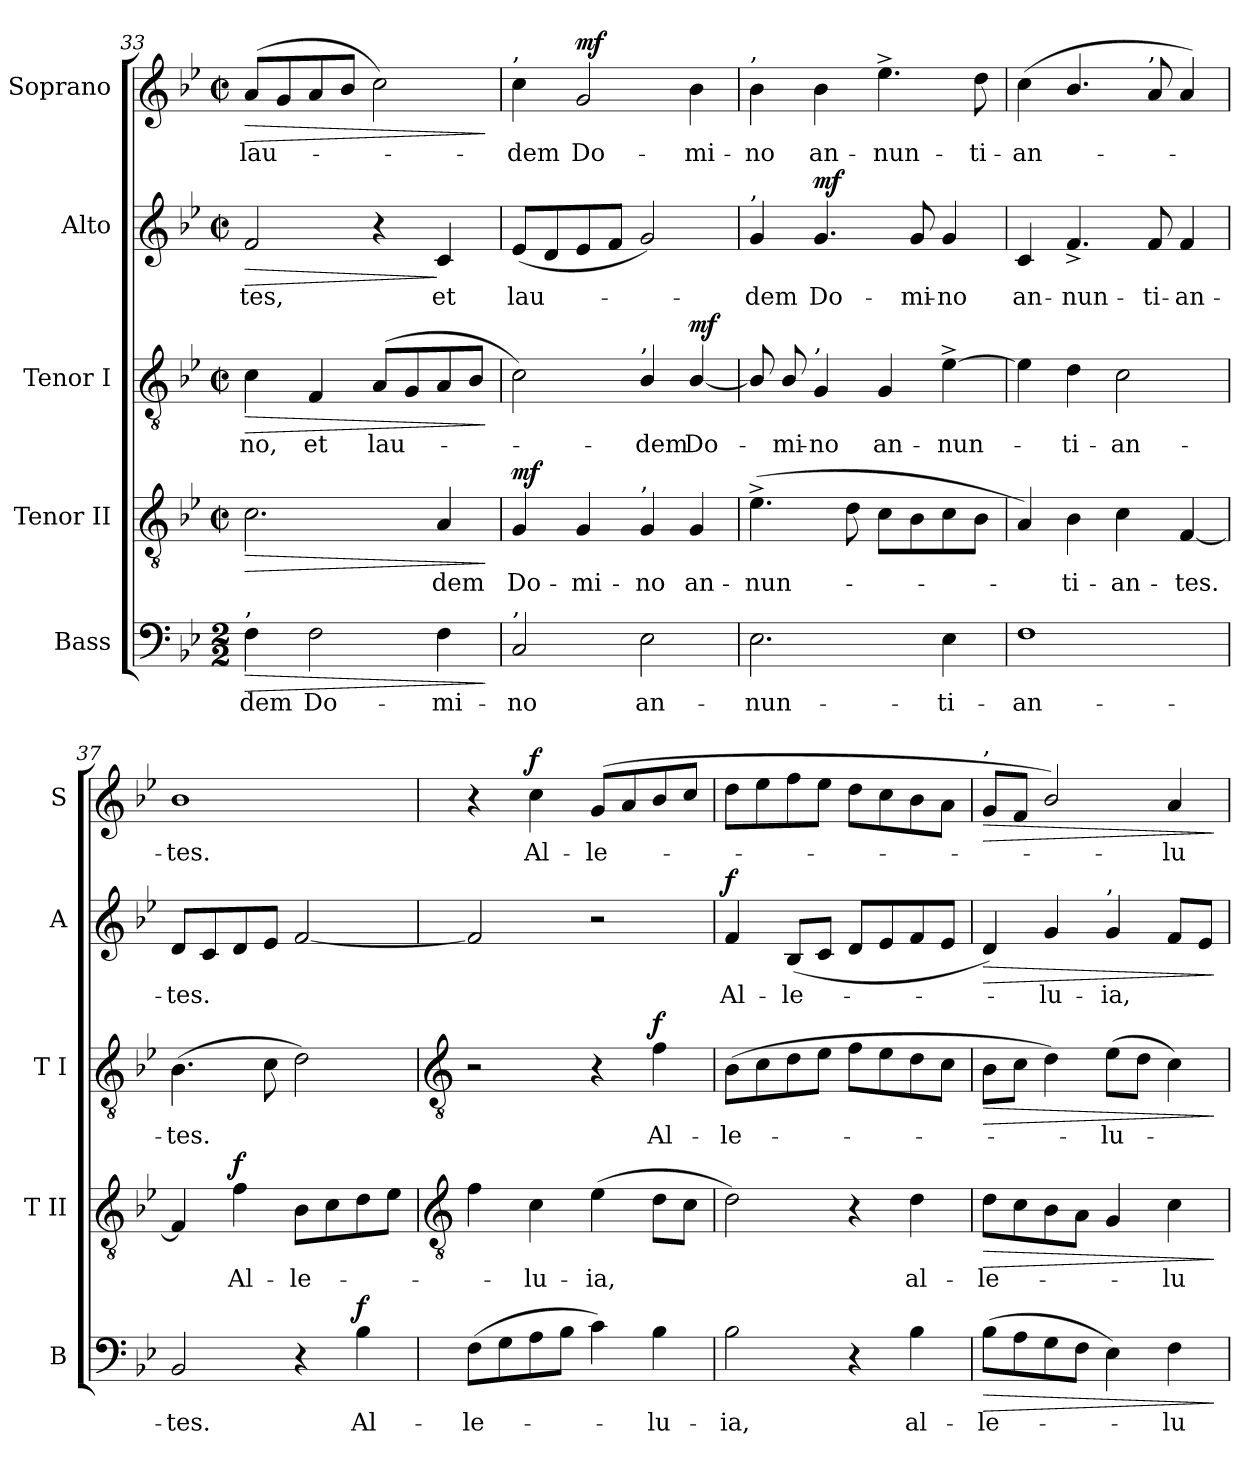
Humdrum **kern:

**kern	**text	**dynam	**kern	**text	**dynam	**kern	**text	**dynam	**kern	**text	**dynam	**kern	**text	**dynam
*part5	*part5	*part5	*part4	*part4	*part4	*part3	*part3	*part3	*part2	*part2	*part2	*part1	*part1	*part1
*staff5	*staff5	*staff5	*staff4	*staff4	*staff4	*staff3	*staff3	*staff3	*staff2	*staff2	*staff2	*staff1	*staff1	*staff1
*I"Bass	*	*	*I"Tenor II	*	*	*I"Tenor I	*	*	*I"Alto	*	*	*I"Soprano	*	*
*I'B	*	*	*I'T II	*	*	*I'T I	*	*	*I'A	*	*	*I'S	*	*
!!LO:LB:g=z
*clefF4	*	*	*clefGv2	*	*	*clefGv2	*	*	*clefG2	*	*	*clefG2	*	*
*k[b-e-]	*	*	*k[b-e-]	*	*	*k[b-e-]	*	*	*k[b-e-]	*	*	*k[b-e-]	*	*
*B-:	*	*	*B-:	*	*	*B-:	*	*	*B-:	*	*	*B-:	*	*
*M2/2	*	*	*M2/2	*	*	*M2/2	*	*	*M2/2	*	*	*M2/2	*	*
*	*	*	*met(c|)	*	*	*met(c|)	*	*	*met(c|)	*	*	*met(c|)	*	*
=33	=33	=33	=33	=33	=33	=33	=33	=33	=33	=33	=33	=33	=33	=33
!LO:TX:a:t=,	!	!	!	!	!	!	!	!	!	!	!	!	!	!
!	!LO:LY:b	!LO:HP:b	!	!	!LO:HP:b	!	!LO:LY:b	!LO:HP:b	!	!LO:LY:b	!LO:HP:b	!	!LO:LY:b	!LO:HP:b
4F	dem	>	2.c	.	>	4c	-no,	>	2f	-tes,	>	(<8aL	lau-	>
.	.	.	.	.	.	.	.	.	.	.	.	8g	.	.
!	!LO:LY:b	!	!	!	!	!	!LO:LY:b	!	!	!	!	!	!	!
2F	Do-	.	.	.	.	4F	et	.	.	.	.	8a	.	.
.	.	.	.	.	.	.	.	.	.	.	.	8b-J	.	.
!	!	!	!	!	!	!	!LO:LY:b	!	!	!	!	!	!	!
.	.	.	.	.	.	(<8AL	lau-	.	4r	.	.	2cc)	.	.
.	.	.	.	.	.	8G	.	.	.	.	.	.	.	.
!	!LO:LY:b	!	!	!LO:LY:b	!	!	!	!	!	!LO:LY:b	!	!	!	!
4F	-mi-	.	4A	dem	.	8A	.	.	4c	et	]	.	.	.
.	.	.	.	.	.	8B-J	.	.	.	.	.	.	.	.
.	.	]	.	.	]	.	.	]	.	.	.	.	.	]
=34	=34	=34	=34	=34	=34	=34	=34	=34	=34	=34	=34	=34	=34	=34
!	!	!	!	!	!	!	!	!	!	!	!	!LO:TX:a:t=,	!	!
!LO:TX:a:t=,	!	!	!	!	!	!	!	!	!	!	!	!	!	!
!	!LO:LY:b	!	!	!LO:LY:b	!LO:DY:b	!	!	!	!	!LO:LY:b	!	!	!LO:LY:b	!
2C	-no	.	4G	Do-	mf	2c)	.	.	(<8e-L	lau-	.	4cc	dem	.
.	.	.	.	.	.	.	.	.	8d	.	.	.	.	.
!	!	!	!	!LO:LY:b	!	!	!	!	!	!	!	!	!LO:LY:b	!LO:DY:b
.	.	.	4G	-mi-	.	.	.	.	8e-	.	.	2g	Do-	mf
.	.	.	.	.	.	.	.	.	8fJ	.	.	.	.	.
!	!	!	!	!	!	!LO:TX:a:t=,	!	!	!	!	!	!	!	!
!	!	!	!LO:TX:a:t=,	!	!	!	!	!	!	!	!	!	!	!
!	!LO:LY:b	!	!	!LO:LY:b	!	!	!LO:LY:b	!	!	!	!	!	!	!
2E-	an-	.	4G	-no	.	4B-/	dem	.	2g)	.	.	.	.	.
!	!	!	!	!LO:LY:b	!	!	!LO:LY:b	!LO:DY:b	!	!	!	!	!LO:LY:b	!
.	.	.	4G	an-	.	[4B-/	Do-	mf	.	.	.	4b-	-mi-	.
=35	=35	=35	=35	=35	=35	=35	=35	=35	=35	=35	=35	=35	=35	=35
!	!	!	!	!	!	!	!	!	!	!	!	!LO:TX:a:t=,	!	!
!	!	!	!	!	!	!	!	!	!LO:TX:a:t=,	!	!	!	!	!
!	!LO:LY:b	!	!	!LO:LY:b	!	!	!	!	!	!LO:LY:b	!	!	!LO:LY:b	!
2.E-	-nun-	.	(>4.e-^	-nun-	.	8B-/]	.	.	4g	dem	.	4b-	-no	.
!	!	!	!	!	!	!	!LO:LY:b	!	!	!	!	!	!	!
.	.	.	.	.	.	8B-/	mi-	.	.	.	.	.	.	.
!	!	!	!	!	!	!LO:TX:a:t=,	!	!	!	!	!	!	!	!
!	!	!	!	!	!	!	!LO:LY:b	!	!	!LO:LY:b	!LO:DY:b	!	!LO:LY:b	!
.	.	.	.	.	.	4G	-no	.	4.g	Do-	mf	4b-	an-	.
.	.	.	8d	.	.	.	.	.	.	.	.	.	.	.
!	!	!	!	!	!	!	!LO:LY:b	!	!	!	!	!	!LO:LY:b	!
.	.	.	8cL	.	.	4G	an-	.	.	.	.	4.ee-^	-nun-	.
!	!	!	!	!	!	!	!	!	!	!LO:LY:b	!	!	!	!
.	.	.	8B-	.	.	.	.	.	8g	-mi-	.	.	.	.
!	!LO:LY:b	!	!	!	!	!	!LO:LY:b	!	!	!LO:LY:b	!	!	!	!
4E-	-ti-	.	8c	.	.	[4e-^	-nun-	.	4g	-no	.	.	.	.
!	!	!	!	!	!	!	!	!	!	!	!	!	!LO:LY:b	!
.	.	.	8B-J	.	.	.	.	.	.	.	.	8dd	-ti-	.
=36	=36	=36	=36	=36	=36	=36	=36	=36	=36	=36	=36	=36	=36	=36
!	!LO:LY:b	!	!	!	!	!	!	!	!	!LO:LY:b	!	!	!LO:LY:b	!
1F	-an-	.	4A)	.	.	4e-]	.	.	4c	an-	.	(<4cc	-an-	.
!	!	!	!	!LO:LY:b	!	!	!LO:LY:b	!	!	!LO:LY:b	!	!	!	!
.	.	.	4B-	ti-	.	4d	ti-	.	4.f^	-nun-	.	4.b-/	.	.
!	!	!	!	!LO:LY:b	!	!	!LO:LY:b	!	!	!	!	!	!	!
.	.	.	4c	-an-	.	2c	-an-	.	.	.	.	.	.	.
!	!	!	!	!	!	!	!	!	!	!	!	!LO:TX:a:t=,	!	!
!	!	!	!	!	!	!	!	!	!	!LO:LY:b	!	!	!	!
.	.	.	.	.	.	.	.	.	8f	-ti-	.	8a	.	.
!	!	!	!	!LO:LY:b	!	!	!	!	!	!LO:LY:b	!	!	!	!
.	.	.	[4F	-tes.	.	.	.	.	4f	-an-	.	4a)	.	.
=37	=37	=37	=37	=37	=37	=37	=37	=37	=37	=37	=37	=37	=37	=37
!	!LO:LY:b	!	!	!	!	!	!LO:LY:b	!	!	!LO:LY:b	!	!	!LO:LY:b	!
2BB-	-tes.	.	4F]	.	.	(>4.B-	-tes.	.	8dL	-tes.	.	1b-	tes.	.
.	.	.	.	.	.	.	.	.	8c	.	.	.	.	.
!	!	!	!	!LO:LY:b	!LO:DY:b	!	!	!	!	!	!	!	!	!
.	.	.	4f	Al-	f	.	.	.	8d	.	.	.	.	.
.	.	.	.	.	.	8c	.	.	8e-J	.	.	.	.	.
!	!	!	!	!LO:LY:b	!	!	!	!	!	!	!	!	!	!
4r	.	.	8B-L	-le-	.	2d)	.	.	[2f	.	.	.	.	.
.	.	.	8c	.	.	.	.	.	.	.	.	.	.	.
!	!LO:LY:b	!LO:DY:b	!	!	!	!	!	!	!	!	!	!	!	!
4B-	Al-	f	8d	.	.	.	.	.	.	.	.	.	.	.
.	.	.	8e-J	.	.	.	.	.	.	.	.	.	.	.
!!LO:LB:g=z
=38	=38	=38	=38	=38	=38	=38	=38	=38	=38	=38	=38	=38	=38	=38
*	*	*	*clefGv2	*	*	*clefGv2	*	*	*	*	*	*	*	*
!	!LO:LY:b	!	!	!	!	!	!	!	!	!	!	!	!	!
(>8FL	-le-	.	4f	.	.	2r	.	.	2f]	.	.	4r	.	.
8G	.	.	.	.	.	.	.	.	.	.	.	.	.	.
!	!	!	!	!LO:LY:b	!	!	!	!	!	!	!	!	!LO:LY:b	!LO:DY:b
8A	.	.	4c	lu-	.	.	.	.	.	.	.	4cc	Al-	f
8B-J	.	.	.	.	.	.	.	.	.	.	.	.	.	.
!	!	!	!	!LO:LY:b	!	!	!	!	!	!	!	!	!LO:LY:b	!
4c)	.	.	(>4e-	-ia,	.	4r	.	.	2r	.	.	(<8gL	-le-	.
.	.	.	.	.	.	.	.	.	.	.	.	8a	.	.
!	!LO:LY:b	!	!	!	!	!	!LO:LY:b	!LO:DY:b	!	!	!	!	!	!
4B-	lu-	.	8dL	.	.	4f	Al-	f	.	.	.	8b-	.	.
.	.	.	8cJ	.	.	.	.	.	.	.	.	8ccJ	.	.
=39	=39	=39	=39	=39	=39	=39	=39	=39	=39	=39	=39	=39	=39	=39
!	!LO:LY:b	!	!	!	!	!	!LO:LY:b	!	!	!LO:LY:b	!LO:DY:b	!	!	!
2B-	-ia,	.	2d)	.	.	(>8B-L	-le-	.	4f	Al-	f	8ddL	.	.
.	.	.	.	.	.	8c	.	.	.	.	.	8ee-	.	.
!	!	!	!	!	!	!	!	!	!	!LO:LY:b	!	!	!	!
.	.	.	.	.	.	8d	.	.	(<8B-L	-le-	.	8ff	.	.
.	.	.	.	.	.	8e-J	.	.	8cJ	.	.	8ee-J	.	.
4r	.	.	4r	.	.	8fL	.	.	8dL	.	.	8ddL	.	.
.	.	.	.	.	.	8e-	.	.	8e-	.	.	8cc	.	.
!	!LO:LY:b	!	!	!LO:LY:b	!	!	!	!	!	!	!	!	!	!
4B-	al-	.	4d	al-	.	8d	.	.	8f	.	.	8b-	.	.
.	.	.	.	.	.	8cJ	.	.	8e-J	.	.	8aJ	.	.
=40	=40	=40	=40	=40	=40	=40	=40	=40	=40	=40	=40	=40	=40	=40
!	!	!	!	!	!	!	!	!	!	!	!	!LO:TX:a:t=,	!	!
!	!LO:LY:b	!LO:HP:b	!	!LO:LY:b	!LO:HP:b	!	!	!LO:HP:b	!	!	!LO:HP:b	!	!	!LO:HP:b
(>8B-L	-le-	>	8dL	-le-	>	8B-L	.	>	4d)	.	>	8gL	.	>
8A	.	.	8c	.	.	8cJ	.	.	.	.	.	8fJ	.	.
!	!	!	!	!	!	!	!	!	!	!LO:LY:b	!	!	!	!
8G	.	.	8B-	.	.	4d)	.	.	4g	lu-	.	2b-/)	.	.
8FJ	.	.	8AJ	.	.	.	.	.	.	.	.	.	.	.
!	!	!	!	!	!	!	!	!	!LO:TX:a:t=,	!	!	!	!	!
!	!	!	!	!	!	!	!LO:LY:b	!	!	!LO:LY:b	!	!	!	!
4E-)	.	.	4G	.	.	(>8e-L	lu-	.	4g	-ia,	.	.	.	.
.	.	.	.	.	.	8dJ	.	.	.	.	.	.	.	.
!	!LO:LY:b	!	!	!LO:LY:b	!	!	!	!	!	!	!	!	!LO:LY:b	!
4F	lu-	.	4c	lu-	.	4c)	.	.	8fL	.	.	4a	lu-	.
.	.	.	.	.	.	.	.	.	8e-J	.	.	.	.	.
.	.	]	.	.	]	.	.	]	.	.	]	.	.	]
=	=	=	=	=	=	=	=	=	=	=	=	=	=	=
*-	*-	*-	*-	*-	*-	*-	*-	*-	*-	*-	*-	*-	*-	*-
